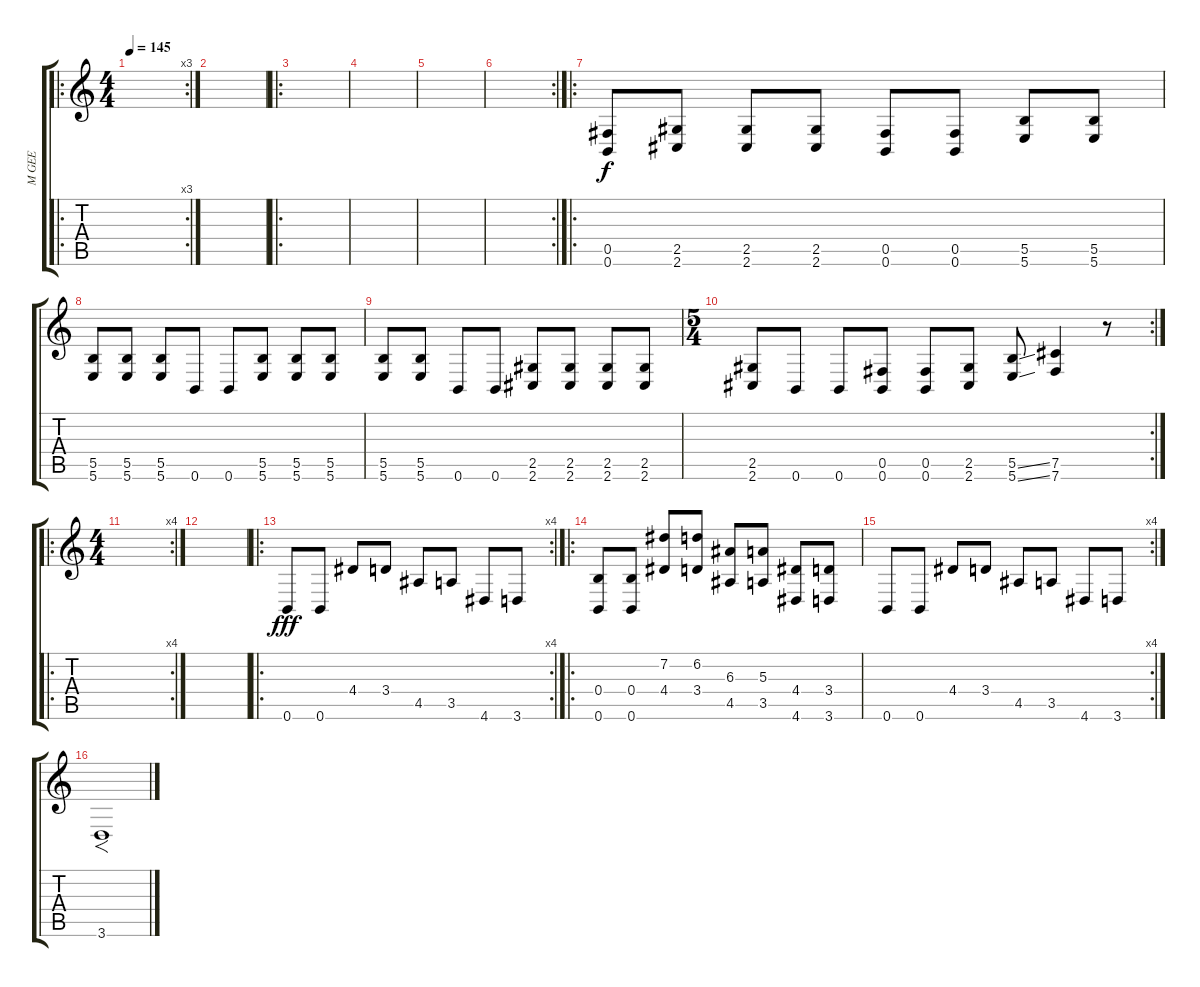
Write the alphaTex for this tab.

\track ("M GEE" "M GEE") {instrument distortionguitar}
\staff {score tabs}
\tuning (Db4 Ab3 E3 B2 Gb2 B1) {hide}
\ro
\rc 3
\ts (4 4)
\tempo 145
\clef g2
\ks c
|
|
\ro
|
|
|
\rc 2
|
\ro
(0.5 0.6).8 (2.5 2.6).8 (2.5 2.6).8 (2.5 2.6).8 (0.5 0.6).8 (0.5 0.6).8 (5.5 5.6).8 (5.5 5.6).8 |
(5.5 5.6).8 (5.5 5.6).8 (5.5 5.6).8 0.6.8 0.6.8 (5.5 5.6).8 (5.5 5.6).8 (5.5 5.6).8 |
(5.5 5.6).8 (5.5 5.6).8 0.6.8 0.6.8 (2.5 2.6).8 (2.5 2.6).8 (2.5 2.6).8 (2.5 2.6).8 |
\rc 2
\ts (5 4)
(2.5 2.6).8 0.6.8 0.6.8 (0.5 0.6).8 (0.5 0.6).8 (2.5 2.6).8 (5.5{ss} 5.6{ss}).8 (7.5 7.6).4 r.8 |
\ro
\rc 4
\ts (4 4)
|
|
\ro
\rc 4
0.6.8{dy fff} 0.6.8 4.4.8 3.4.8 4.5.8 3.5.8 4.6.8 3.6.8 |
\ro
(0.4 0.6).8 (0.4 0.6).8 (7.2 4.4).8 (6.2 3.4).8 (6.3 4.5).8 (5.3 3.5).8 (4.4 4.6).8 (3.4 3.6).8 |
\rc 4
0.6.8 0.6.8 4.4.8 3.4.8 4.5.8 3.5.8 4.6.8 3.6.8 |
3.6.1{f}
